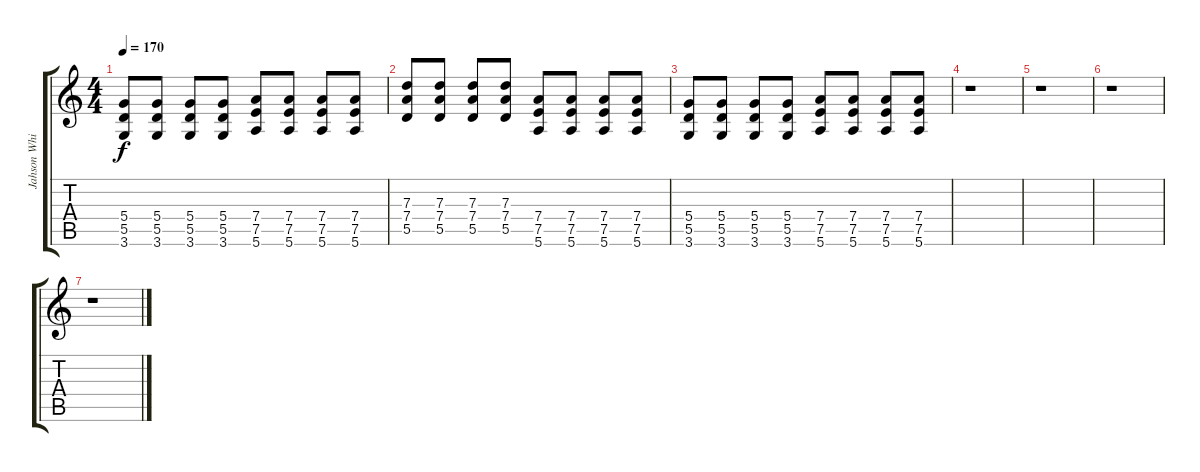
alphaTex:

\track ("Jahson White" "Jahson Whi") {instrument distortionguitar}
\staff {score tabs}
\tuning (E4 B3 G3 D3 A2 E2) {hide}
\ts (4 4)
\tempo 170
\clef g2
\ks c
(5.4 5.5 3.6).8{dy f} (5.4 5.5 3.6).8 (5.4 5.5 3.6).8 (5.4 5.5 3.6).8 (7.4 7.5 5.6).8 (7.4 7.5 5.6).8 (7.4 7.5 5.6).8 (7.4 7.5 5.6).8 |
(7.3 7.4 5.5).8 (7.3 7.4 5.5).8 (7.3 7.4 5.5).8 (7.3 7.4 5.5).8 (7.4 7.5 5.6).8 (7.4 7.5 5.6).8 (7.4 7.5 5.6).8 (7.4 7.5 5.6).8 |
(5.4 5.5 3.6).8 (5.4 5.5 3.6).8 (5.4 5.5 3.6).8 (5.4 5.5 3.6).8 (7.4 7.5 5.6).8 (7.4 7.5 5.6).8 (7.4 7.5 5.6).8 (7.4 7.5 5.6).8 |
r.1 |
r.1 |
r.1 |
r.1
